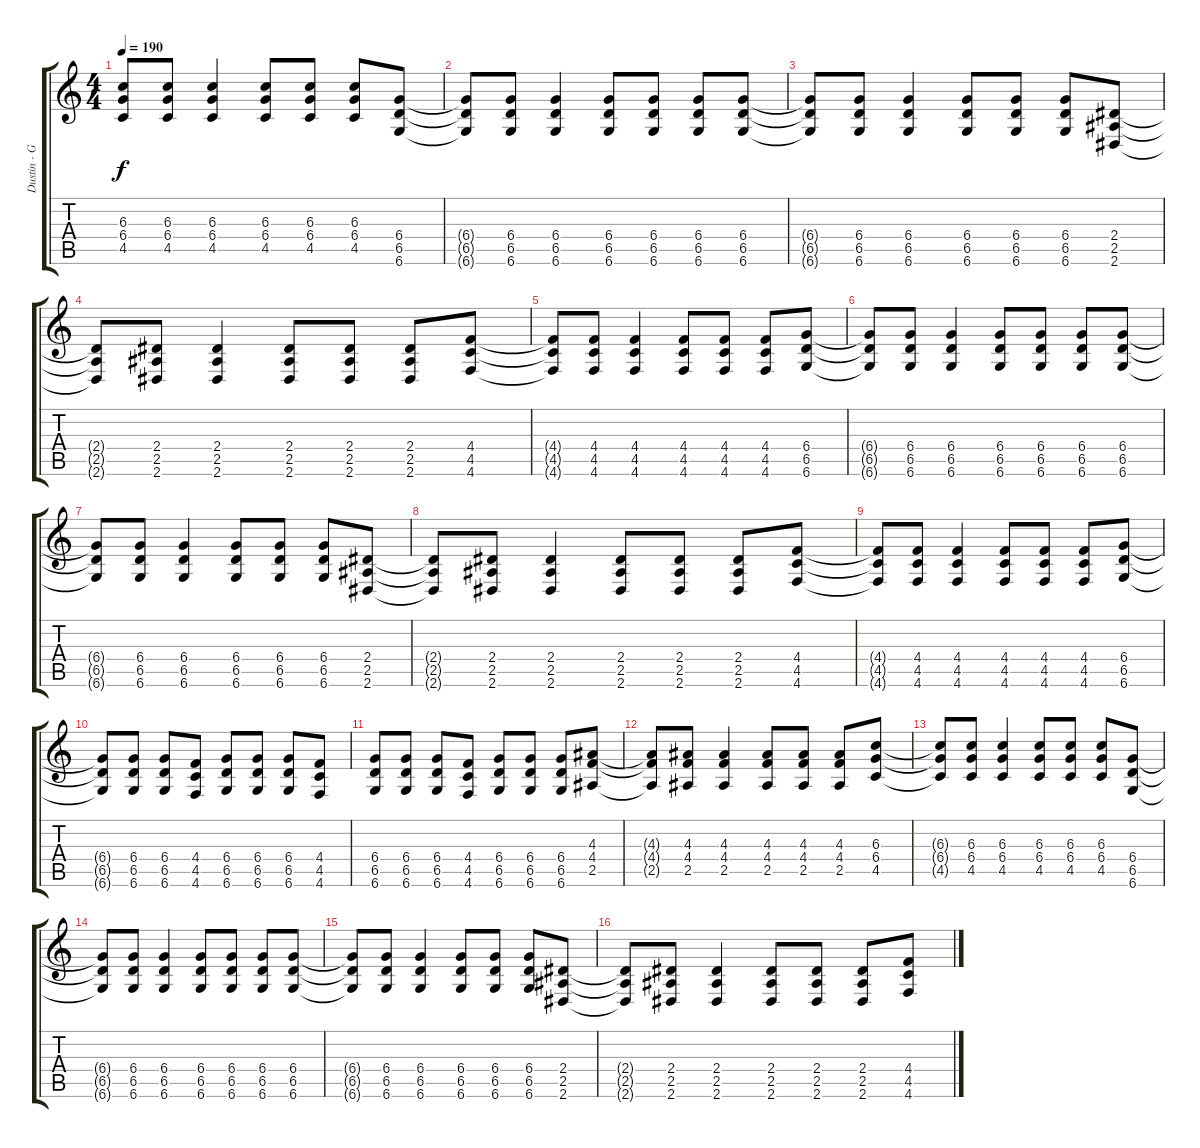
\track ("Dustin - Guitar" "Dustin - G") {instrument overdrivenguitar}
\staff {score tabs}
\tuning (Eb4 Bb3 Gb3 Db3 Ab2 Db2) {hide}
\ts (4 4)
\tempo 190
\clef g2
\ks c
(6.3{t} 6.4{t} 4.5{t}).8{dy f} (6.3 6.4 4.5).8 (6.3 6.4 4.5).4 (6.3 6.4 4.5).8 (6.3 6.4 4.5).8 (6.3 6.4 4.5).8 (6.4 6.5 6.6).8 |
(6.4{t} 6.5{t} 6.6{t}).8 (6.4 6.5 6.6).8 (6.4 6.5 6.6).4 (6.4 6.5 6.6).8 (6.4 6.5 6.6).8 (6.4 6.5 6.6).8 (6.4 6.5 6.6).8 |
(6.4{t} 6.5{t} 6.6{t}).8 (6.4 6.5 6.6).8 (6.4 6.5 6.6).4 (6.4 6.5 6.6).8 (6.4 6.5 6.6).8 (6.4 6.5 6.6).8 (2.4 2.5 2.6).8 |
(2.4{t} 2.5{t} 2.6{t}).8 (2.4 2.5 2.6).8 (2.4 2.5 2.6).4 (2.4 2.5 2.6).8 (2.4 2.5 2.6).8 (2.4 2.5 2.6).8 (4.4 4.5 4.6).8 |
(4.4{t} 4.5{t} 4.6{t}).8 (4.4 4.5 4.6).8 (4.4 4.5 4.6).4 (4.4 4.5 4.6).8 (4.4 4.5 4.6).8 (4.4 4.5 4.6).8 (6.4 6.5 6.6).8 |
(6.4{t} 6.5{t} 6.6{t}).8 (6.4 6.5 6.6).8 (6.4 6.5 6.6).4 (6.4 6.5 6.6).8 (6.4 6.5 6.6).8 (6.4 6.5 6.6).8 (6.4 6.5 6.6).8 |
(6.4{t} 6.5{t} 6.6{t}).8 (6.4 6.5 6.6).8 (6.4 6.5 6.6).4 (6.4 6.5 6.6).8 (6.4 6.5 6.6).8 (6.4 6.5 6.6).8 (2.4 2.5 2.6).8 |
(2.4{t} 2.5{t} 2.6{t}).8 (2.4 2.5 2.6).8 (2.4 2.5 2.6).4 (2.4 2.5 2.6).8 (2.4 2.5 2.6).8 (2.4 2.5 2.6).8 (4.4 4.5 4.6).8 |
(4.4{t} 4.5{t} 4.6{t}).8 (4.4 4.5 4.6).8 (4.4 4.5 4.6).4 (4.4 4.5 4.6).8 (4.4 4.5 4.6).8 (4.4 4.5 4.6).8 (6.4 6.5 6.6).8 |
(6.4{t} 6.5{t} 6.6{t}).8 (6.4 6.5 6.6).8 (6.4 6.5 6.6).8 (4.4 4.5 4.6).8 (6.4 6.5 6.6).8 (6.4 6.5 6.6).8 (6.4 6.5 6.6).8 (4.4 4.5 4.6).8 |
(6.4 6.5 6.6).8 (6.4 6.5 6.6).8 (6.4 6.5 6.6).8 (4.4 4.5 4.6).8 (6.4 6.5 6.6).8 (6.4 6.5 6.6).8 (6.4 6.5 6.6).8 (4.3 4.4 2.5).8 |
(4.3{t} 4.4{t} 2.5{t}).8 (4.3 4.4 2.5).8 (4.3 4.4 2.5).4 (4.3 4.4 2.5).8 (4.3 4.4 2.5).8 (4.3 4.4 2.5).8 (6.3 6.4 4.5).8 |
(6.3{t} 6.4{t} 4.5{t}).8 (6.3 6.4 4.5).8 (6.3 6.4 4.5).4 (6.3 6.4 4.5).8 (6.3 6.4 4.5).8 (6.3 6.4 4.5).8 (6.4 6.5 6.6).8 |
(6.4{t} 6.5{t} 6.6{t}).8 (6.4 6.5 6.6).8 (6.4 6.5 6.6).4 (6.4 6.5 6.6).8 (6.4 6.5 6.6).8 (6.4 6.5 6.6).8 (6.4 6.5 6.6).8 |
(6.4{t} 6.5{t} 6.6{t}).8 (6.4 6.5 6.6).8 (6.4 6.5 6.6).4 (6.4 6.5 6.6).8 (6.4 6.5 6.6).8 (6.4 6.5 6.6).8 (2.4 2.5 2.6).8 |
(2.4{t} 2.5{t} 2.6{t}).8 (2.4 2.5 2.6).8 (2.4 2.5 2.6).4 (2.4 2.5 2.6).8 (2.4 2.5 2.6).8 (2.4 2.5 2.6).8 (4.4 4.5 4.6).8
